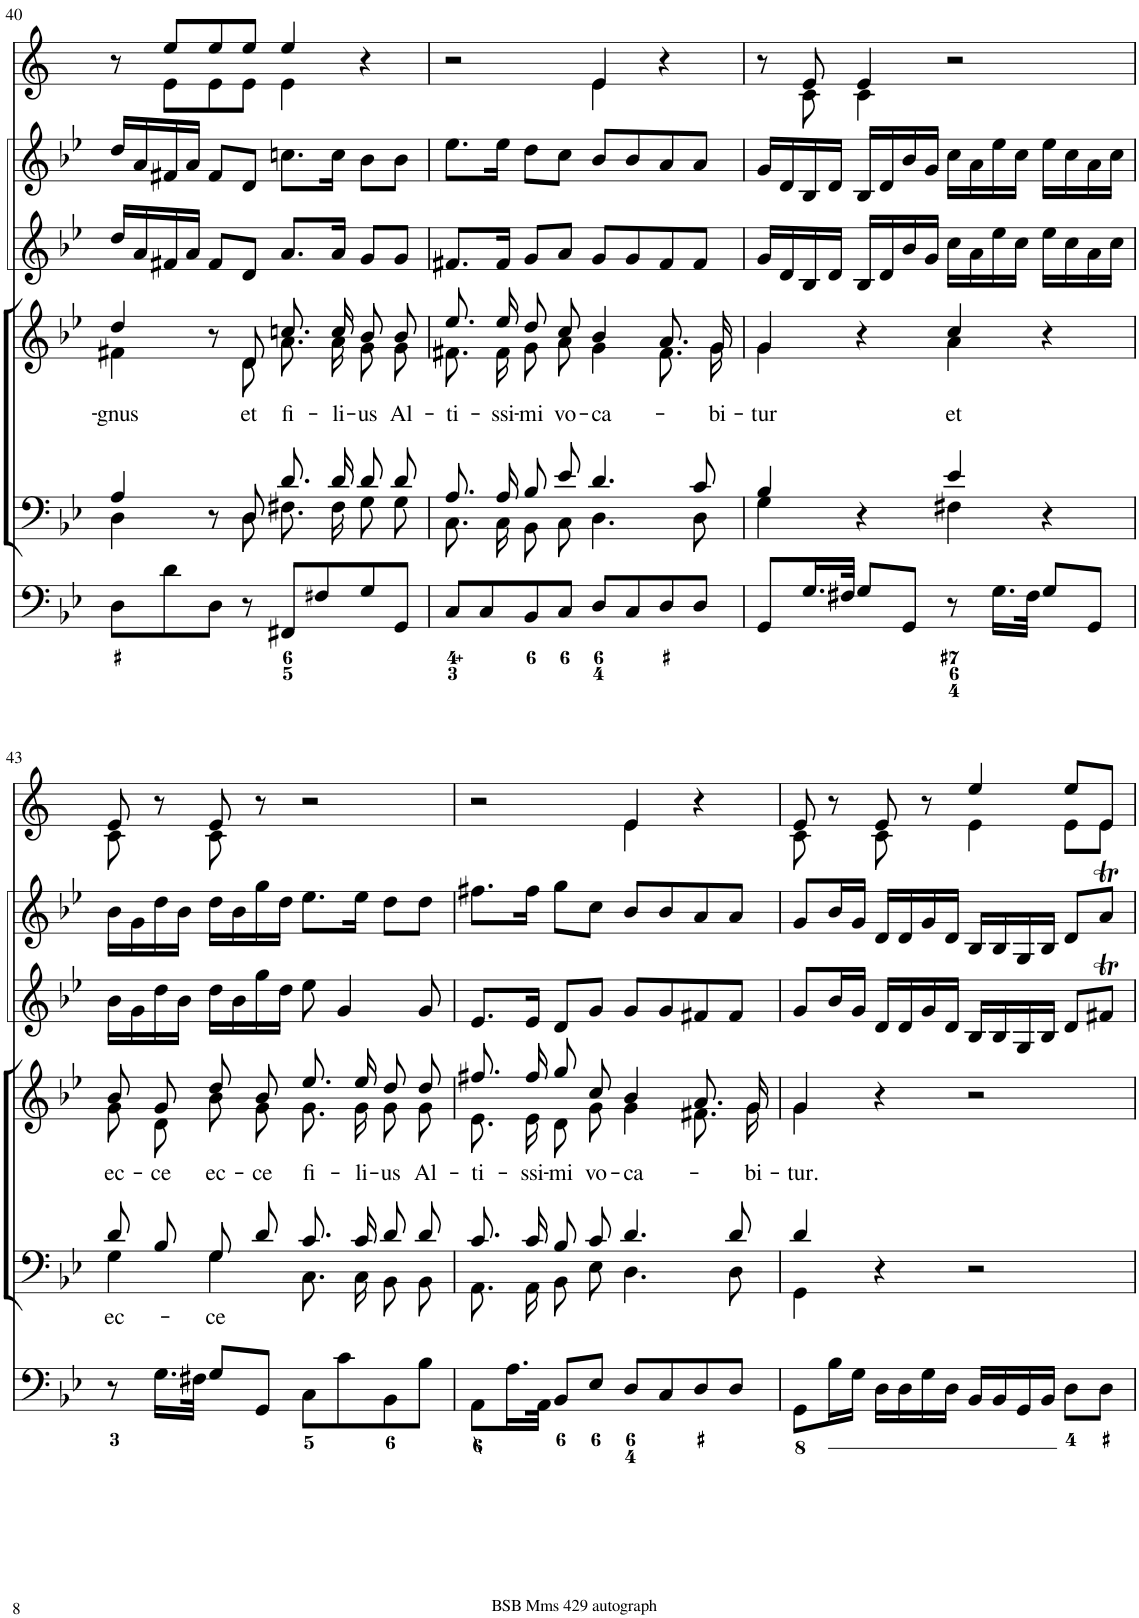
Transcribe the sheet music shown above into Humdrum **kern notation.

**kern	**kern	**text	**kern	**text	**kern	**kern	**kern
*part6	*part5	*part5	*part4	*part4	*part3	*part2	*part1
*staff6	*staff5	*staff5	*staff4	*staff4	*staff3	*staff2	*staff1
*I"Organ	*I"Voice	*	*I"Voice	*	*I"Violin	*I"Violin	*I"Clarini in B[b]
*	*	*	*	*	*I'Vln	*I'Vln	*
!!LO:PB:g=z
*clefF4	*clefF4	*	*clefG2	*	*clefG2	*clefG2	*clefG2
*	*	*	*	*	*	*	*Trd1c2
*k[b-e-]	*k[b-e-]	*	*k[b-e-]	*	*k[b-e-]	*k[b-e-]	*k[]
*M4/4	*M4/4	*	*M4/4	*	*M4/4	*M4/4	*M4/4
*met(c)	*met(c)	*	*met(c)	*	*met(c)	*met(c)	*met(c)
=40	=40	=40	=40	=40	=40	=40	=40
*	*^	*	*	*	*	*	*
!	!	!	!	!	!LO:LY:b	!	!	!
*	*	*	*	*^	*	*	*	*^
8D\L	4A/	4D\	.	4dd/	4f#X\	-gnus	16dd/LL	16dd/LL	8r	8ryy
.	.	.	.	.	.	.	16a/	16a/	.	.
8d\	.	.	.	.	.	.	16f#X/	16f#X/	8ee/L	8e\L
.	.	.	.	.	.	.	16a/JJ	16a/JJ	.	.
8D\J	8r	8ryy	.	8r	8ryy	.	8f#/L	8f#/L	8ee/	8e\
!	!	!	!	!	!	!LO:LY:b	!	!	!	!
8r	8D/	8D\	.	8d/	8d\	et	8d/J	8d/J	8ee/J	8e\J
!	!	!	!	!	!	!LO:LY:b	!	!	!	!
8FF#X/L	8.d/L	8.F#X\L	.	8.ccn/L	8.a\L	fi-	8.a/L	8.ccn\L	4ee/	4e\
8F#X/	.	.	.	.	.	.	.	.	.	.
!	!	!	!	!	!	!LO:LY:b	!	!	!	!
.	16d/Jk	16F#\Jk	.	16cc/Jk	16a\Jk	-li-	16a/Jk	16cc\Jk	.	.
!	!	!	!	!	!	!LO:LY:b	!	!	!	!
8G/	8d/L	8G\L	.	8b-/L	8g\L	-us	8g/L	8b-\L	4r	4ryy
!	!	!	!	!	!	!LO:LY:b	!	!	!	!
8GG/J	8d/J	8G\J	.	8b-/J	8g\J	Al-	8g/J	8b-\J	.	.
=41	=41	=41	=41	=41	=41	=41	=41	=41	=41	=41
!	!	!	!	!	!	!LO:LY:b	!	!	!	!
8C/L	8.A/L	8.C\L	.	8.ee-/L	8.f#X\L	-ti-	8.f#X/L	8.ee-\L	2r	2ryy
8C/	.	.	.	.	.	.	.	.	.	.
!	!	!	!	!	!	!LO:LY:b	!	!	!	!
.	16A/Jk	16C\Jk	.	16ee-/Jk	16f#\Jk	-ssi-	16f#/Jk	16ee-\Jk	.	.
!	!	!	!	!	!	!LO:LY:b	!	!	!	!
8BB-/	8B-/L	8BB-\L	.	8dd/L	8g\L	-mi	8g/L	8dd\L	.	.
!	!	!	!	!	!	!LO:LY:b	!	!	!	!
8C/J	8e-/J	8C\J	.	8cc/J	8a\J	vo-	8a/J	8cc\J	.	.
!	!	!	!	!	!	!LO:LY:b	!	!	!	!
8D/L	4.d/	4.D\	.	4b-/	4g\	-ca-	8g/L	8b-/L	4e/	4e\
8C/	.	.	.	.	.	.	8g/	8b-/	.	.
8D/	.	.	.	8.a/L	8.f#\L	.	8f#/	8a/	4r	4ryy
8D/J	8c/	8D\	.	.	.	.	8f#/J	8a/J	.	.
!	!	!	!	!	!	!LO:LY:b	!	!	!	!
.	.	.	.	16g/Jk	16g\Jk	-bi-	.	.	.	.
=42	=42	=42	=42	=42	=42	=42	=42	=42	=42	=42
!	!	!	!	!	!	!LO:LY:b	!	!	!	!
8GG/L	4B-/	4G\	.	4g/	4g\	-tur	16g/LL	16g/LL	8r	8ryy
.	.	.	.	.	.	.	16d/	16d/	.	.
16.G/L	.	.	.	.	.	.	16B-/	16B-/	8e/	8c\
.	.	.	.	.	.	.	16d/JJ	16d/JJ	.	.
32F#X/JJk	.	.	.	.	.	.	.	.	.	.
8G/L	4r	4ryy	.	4r	4ryy	.	16B-/LL	16B-/LL	4e/	4c\
.	.	.	.	.	.	.	16d/	16d/	.	.
8GG/J	.	.	.	.	.	.	16b-/	16b-/	.	.
.	.	.	.	.	.	.	16g/JJ	16g/JJ	.	.
!	!	!	!	!	!	!LO:LY:b	!	!	!	!
8r	4e-/	4F#X\	.	4cc/	4a\	et	16cc\LL	16cc\LL	2r	2ryy
.	.	.	.	.	.	.	16a\	16a\	.	.
16.G\LL	.	.	.	.	.	.	16ee-\	16ee-\	.	.
.	.	.	.	.	.	.	16cc\JJ	16cc\JJ	.	.
32F#\JJk	.	.	.	.	.	.	.	.	.	.
8G/L	4r	4ryy	.	4r	4ryy	.	16ee-\LL	16ee-\LL	.	.
.	.	.	.	.	.	.	16cc\	16cc\	.	.
8GG/J	.	.	.	.	.	.	16a\	16a\	.	.
.	.	.	.	.	.	.	16cc\JJ	16cc\JJ	.	.
!!LO:LB:g=z	!!
=43	=43	=43	=43	=43	=43	=43	=43	=43	=43	=43
!	!	!	!LO:LY:b	!	!	!LO:LY:b	!	!	!	!
8r	8d/L	4G\	ec-	8b-/L	8g\L	ec-	16b-\LL	16b-\LL	8e/	8c\
.	.	.	.	.	.	.	16g\	16g\	.	.
!	!	!	!	!	!	!LO:LY:b	!	!	!	!
16.G\LL	8B-/J	.	.	8g/J	8d\J	-ce	16dd\	16dd\	8r	8ryy
.	.	.	.	.	.	.	16b-\JJ	16b-\JJ	.	.
32F#X\JJk	.	.	.	.	.	.	.	.	.	.
!	!	!	!LO:LY:b	!	!	!LO:LY:b	!	!	!	!
8G/L	8G/L	4G\	-ce	8dd/L	8b-\L	ec-	16dd\LL	16dd\LL	8e/	8c\
.	.	.	.	.	.	.	16b-\	16b-\	.	.
!	!	!	!	!	!	!LO:LY:b	!	!	!	!
8GG/J	8d/J	.	.	8b-/J	8g\J	-ce	16gg\	16gg\	8r	2ryy
.	.	.	.	.	.	.	16dd\JJ	16dd\JJ	.	.
!	!	!	!	!	!	!LO:LY:b	!	!	!	!
8C\L	8.c/L	8.C\L	.	8.ee-/L	8.g\L	fi-	8ee-\	8.ee-\L	2r	.
8c\	.	.	.	.	.	.	4g/	.	.	.
!	!	!	!	!	!	!LO:LY:b	!	!	!	!
.	16c/Jk	16C\Jk	.	16ee-/Jk	16g\Jk	-li-	.	16ee-\Jk	.	.
!	!	!	!	!	!	!LO:LY:b	!	!	!	!
8BB-\	8d/L	8BB-\L	.	8dd/L	8g\L	-us	.	8dd\L	.	.
!	!	!	!	!	!	!LO:LY:b	!	!	!	!
8B-\J	8d/J	8BB-\J	.	8dd/J	8g\J	Al-	8g/	8dd\J	.	8ryy
=44	=44	=44	=44	=44	=44	=44	=44	=44	=44	=44
!	!	!	!	!	!	!LO:LY:b	!	!	!	!
8AA\L	8.c/L	8.AA\L	.	8.ff#X/L	8.e-\L	-ti-	8.e-/L	8.ff#X\L	2r	2ryy
16.A\L	.	.	.	.	.	.	.	.	.	.
!	!	!	!	!	!	!LO:LY:b	!	!	!	!
.	16c/Jk	16AA\Jk	.	16ff#/Jk	16e-\Jk	-ssi-	16e-/Jk	16ff#\Jk	.	.
32AA\JJk	.	.	.	.	.	.	.	.	.	.
!	!	!	!	!	!	!LO:LY:b	!	!	!	!
8BB-/L	8B-/L	8BB-\L	.	8gg/L	8d\L	-mi	8d/L	8gg\L	.	.
!	!	!	!	!	!	!LO:LY:b	!	!	!	!
8E-/J	8c/J	8E-\J	.	8cc/J	8g\J	vo-	8g/J	8cc\J	.	.
!	!	!	!	!	!	!LO:LY:b	!	!	!	!
8D/L	4.d/	4.D\	.	4b-/	4g\	-ca-	8g/L	8b-/L	4e/	4e\
8C/	.	.	.	.	.	.	8g/	8b-/	.	.
8D/	.	.	.	8.a/L	8.f#X\L	.	8f#X/	8a/	4r	4ryy
8D/J	8d/	8D\	.	.	.	.	8f#/J	8a/J	.	.
!	!	!	!	!	!	!LO:LY:b	!	!	!	!
.	.	.	.	16g/Jk	16g\Jk	-bi-	.	.	.	.
=45	=45	=45	=45	=45	=45	=45	=45	=45	=45	=45
!	!	!	!	!	!	!LO:LY:b	!	!	!	!
8GG\L	4d/	4GG\	.	4g/	4g\	-tur.	8g/L	8g/L	8e/	8c\
16B-\L	.	.	.	.	.	.	16b-/L	16b-/L	8r	8ryy
16G\JJ	.	.	.	.	.	.	16g/JJ	16g/JJ	.	.
16D\LL	4r	2.ryy	.	4r	2.ryy	.	16d/LL	16d/LL	8e/	8c\
16D\	.	.	.	.	.	.	16d/	16d/	.	.
16G\	.	.	.	.	.	.	16g/	16g/	8r	8ryy
16D\JJ	.	.	.	.	.	.	16d/JJ	16d/JJ	.	.
16BB-/LL	2r	.	.	2r	.	.	16B-/LL	16B-/LL	4ee/	4e\
16BB-/	.	.	.	.	.	.	16B-/	16B-/	.	.
16GG/	.	.	.	.	.	.	16G/	16G/	.	.
16BB-/JJ	.	.	.	.	.	.	16B-/JJ	16B-/JJ	.	.
8D\L	.	.	.	.	.	.	8d/L	8d/L	8ee/L	8e\L
8D\J	.	.	.	.	.	.	8f#Xt/J	8at/J	8e/J	8e\J
*	*v	*v	*	*	*	*	*	*	*v	*v
*	*	*	*v	*v	*	*	*	*
=	=	=	=	=	=	=	=
*-	*-	*-	*-	*-	*-	*-	*-
